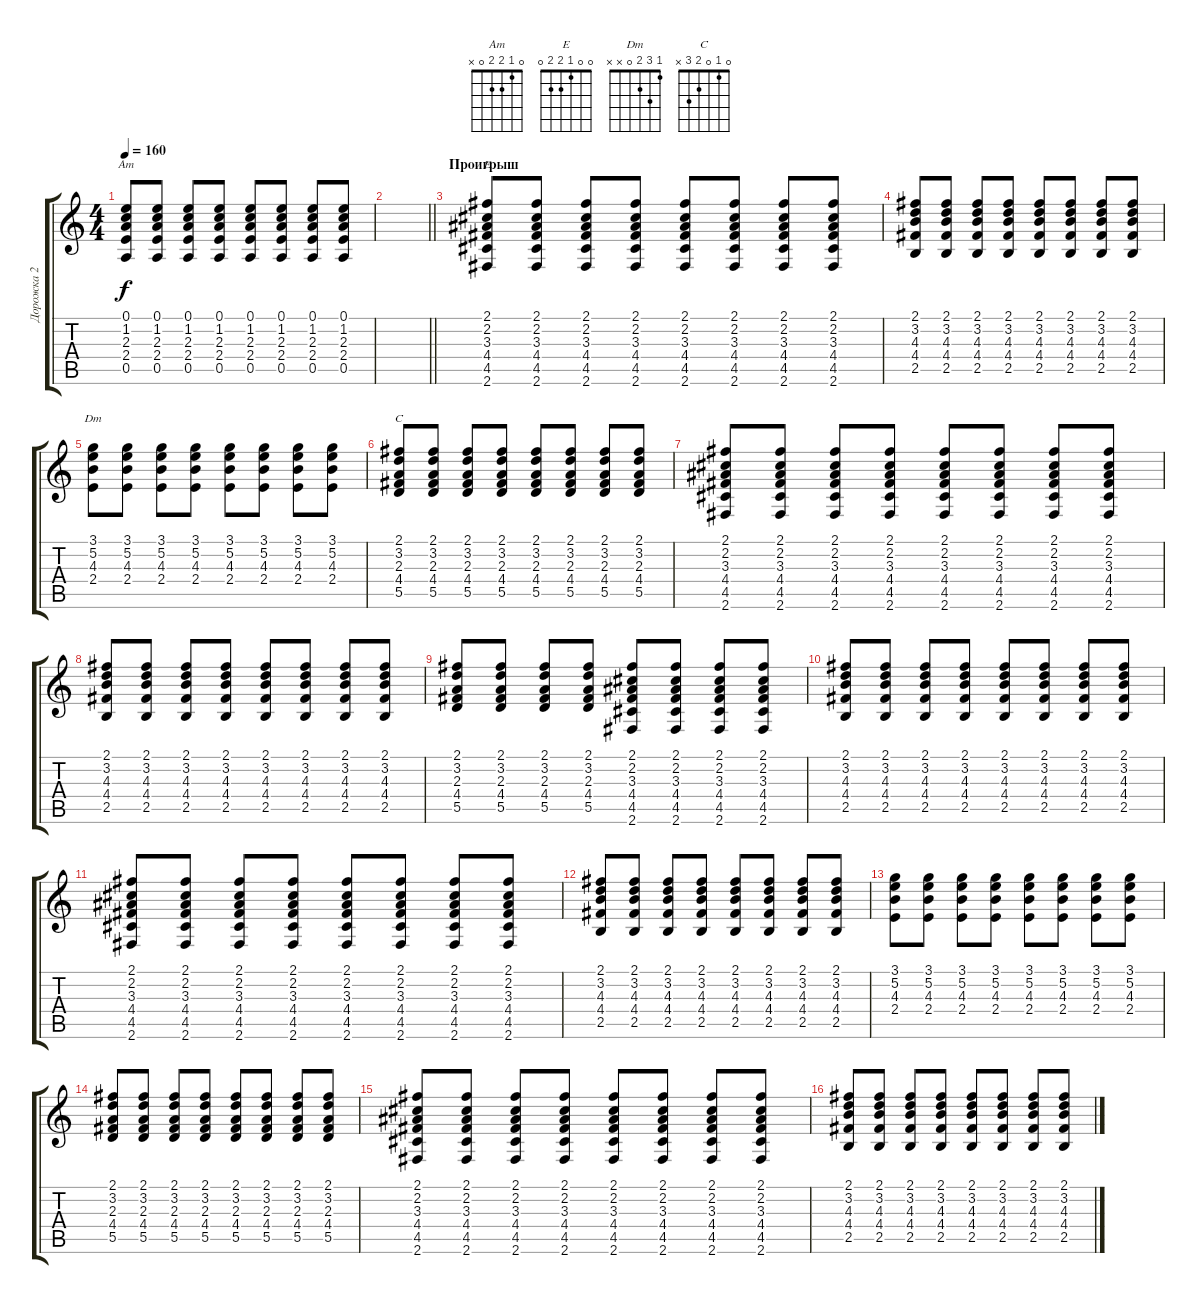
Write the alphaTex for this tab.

\track ("Дорожка 2" "Дорожка 2") {solo instrument distortionguitar}
\staff {score tabs}
\tuning (E4 B3 G3 D3 A2 E2) {hide}
\chord ("Am" 0 1 2 2 0 x)
\chord ("E" 0 0 1 2 2 0)
\chord ("Dm" 1 3 2 0 x x)
\chord ("C" 0 1 0 2 3 x)
\ts (4 4)
\tempo 160
\clef g2
\ks c
(0.1 1.2 2.3 2.4 0.5).8{ch "Am" dy f} (0.1 1.2 2.3 2.4 0.5).8 (0.1 1.2 2.3 2.4 0.5).8 (0.1 1.2 2.3 2.4 0.5).8 (0.1 1.2 2.3 2.4 0.5).8 (0.1 1.2 2.3 2.4 0.5).8 (0.1 1.2 2.3 2.4 0.5).8 (0.1 1.2 2.3 2.4 0.5).8 |
\barLineRight lightlight
|
\section ("" "Проигрыш")
(2.1 2.2 3.3 4.4 4.5 2.6).8{ch "E"} (2.1 2.2 3.3 4.4 4.5 2.6).8 (2.1 2.2 3.3 4.4 4.5 2.6).8 (2.1 2.2 3.3 4.4 4.5 2.6).8 (2.1 2.2 3.3 4.4 4.5 2.6).8 (2.1 2.2 3.3 4.4 4.5 2.6).8 (2.1 2.2 3.3 4.4 4.5 2.6).8 (2.1 2.2 3.3 4.4 4.5 2.6).8 |
(2.1 3.2 4.3 4.4 2.5).8 (2.1 3.2 4.3 4.4 2.5).8 (2.1 3.2 4.3 4.4 2.5).8 (2.1 3.2 4.3 4.4 2.5).8 (2.1 3.2 4.3 4.4 2.5).8 (2.1 3.2 4.3 4.4 2.5).8 (2.1 3.2 4.3 4.4 2.5).8 (2.1 3.2 4.3 4.4 2.5).8 |
(3.1 5.2 4.3 2.4).8{ch "Dm"} (3.1 5.2 4.3 2.4).8 (3.1 5.2 4.3 2.4).8 (3.1 5.2 4.3 2.4).8 (3.1 5.2 4.3 2.4).8 (3.1 5.2 4.3 2.4).8 (3.1 5.2 4.3 2.4).8 (3.1 5.2 4.3 2.4).8 |
(2.1 3.2 2.3 4.4 5.5).8{ch "C"} (2.1 3.2 2.3 4.4 5.5).8 (2.1 3.2 2.3 4.4 5.5).8 (2.1 3.2 2.3 4.4 5.5).8 (2.1 3.2 2.3 4.4 5.5).8 (2.1 3.2 2.3 4.4 5.5).8 (2.1 3.2 2.3 4.4 5.5).8 (2.1 3.2 2.3 4.4 5.5).8 |
(2.1 2.2 3.3 4.4 4.5 2.6).8 (2.1 2.2 3.3 4.4 4.5 2.6).8 (2.1 2.2 3.3 4.4 4.5 2.6).8 (2.1 2.2 3.3 4.4 4.5 2.6).8 (2.1 2.2 3.3 4.4 4.5 2.6).8 (2.1 2.2 3.3 4.4 4.5 2.6).8 (2.1 2.2 3.3 4.4 4.5 2.6).8 (2.1 2.2 3.3 4.4 4.5 2.6).8 |
(2.1 3.2 4.3 4.4 2.5).8 (2.1 3.2 4.3 4.4 2.5).8 (2.1 3.2 4.3 4.4 2.5).8 (2.1 3.2 4.3 4.4 2.5).8 (2.1 3.2 4.3 4.4 2.5).8 (2.1 3.2 4.3 4.4 2.5).8 (2.1 3.2 4.3 4.4 2.5).8 (2.1 3.2 4.3 4.4 2.5).8 |
(2.1 3.2 2.3 4.4 5.5).8 (2.1 3.2 2.3 4.4 5.5).8 (2.1 3.2 2.3 4.4 5.5).8 (2.1 3.2 2.3 4.4 5.5).8 (2.1 2.2 3.3 4.4 4.5 2.6).8 (2.1 2.2 3.3 4.4 4.5 2.6).8 (2.1 2.2 3.3 4.4 4.5 2.6).8 (2.1 2.2 3.3 4.4 4.5 2.6).8 |
(2.1 3.2 4.3 4.4 2.5).8 (2.1 3.2 4.3 4.4 2.5).8 (2.1 3.2 4.3 4.4 2.5).8 (2.1 3.2 4.3 4.4 2.5).8 (2.1 3.2 4.3 4.4 2.5).8 (2.1 3.2 4.3 4.4 2.5).8 (2.1 3.2 4.3 4.4 2.5).8 (2.1 3.2 4.3 4.4 2.5).8 |
(2.1 2.2 3.3 4.4 4.5 2.6).8 (2.1 2.2 3.3 4.4 4.5 2.6).8 (2.1 2.2 3.3 4.4 4.5 2.6).8 (2.1 2.2 3.3 4.4 4.5 2.6).8 (2.1 2.2 3.3 4.4 4.5 2.6).8 (2.1 2.2 3.3 4.4 4.5 2.6).8 (2.1 2.2 3.3 4.4 4.5 2.6).8 (2.1 2.2 3.3 4.4 4.5 2.6).8 |
(2.1 3.2 4.3 4.4 2.5).8 (2.1 3.2 4.3 4.4 2.5).8 (2.1 3.2 4.3 4.4 2.5).8 (2.1 3.2 4.3 4.4 2.5).8 (2.1 3.2 4.3 4.4 2.5).8 (2.1 3.2 4.3 4.4 2.5).8 (2.1 3.2 4.3 4.4 2.5).8 (2.1 3.2 4.3 4.4 2.5).8 |
(3.1 5.2 4.3 2.4).8 (3.1 5.2 4.3 2.4).8 (3.1 5.2 4.3 2.4).8 (3.1 5.2 4.3 2.4).8 (3.1 5.2 4.3 2.4).8 (3.1 5.2 4.3 2.4).8 (3.1 5.2 4.3 2.4).8 (3.1 5.2 4.3 2.4).8 |
(2.1 3.2 2.3 4.4 5.5).8 (2.1 3.2 2.3 4.4 5.5).8 (2.1 3.2 2.3 4.4 5.5).8 (2.1 3.2 2.3 4.4 5.5).8 (2.1 3.2 2.3 4.4 5.5).8 (2.1 3.2 2.3 4.4 5.5).8 (2.1 3.2 2.3 4.4 5.5).8 (2.1 3.2 2.3 4.4 5.5).8 |
(2.1 2.2 3.3 4.4 4.5 2.6).8 (2.1 2.2 3.3 4.4 4.5 2.6).8 (2.1 2.2 3.3 4.4 4.5 2.6).8 (2.1 2.2 3.3 4.4 4.5 2.6).8 (2.1 2.2 3.3 4.4 4.5 2.6).8 (2.1 2.2 3.3 4.4 4.5 2.6).8 (2.1 2.2 3.3 4.4 4.5 2.6).8 (2.1 2.2 3.3 4.4 4.5 2.6).8 |
(2.1 3.2 4.3 4.4 2.5).8 (2.1 3.2 4.3 4.4 2.5).8 (2.1 3.2 4.3 4.4 2.5).8 (2.1 3.2 4.3 4.4 2.5).8 (2.1 3.2 4.3 4.4 2.5).8 (2.1 3.2 4.3 4.4 2.5).8 (2.1 3.2 4.3 4.4 2.5).8 (2.1 3.2 4.3 4.4 2.5).8
